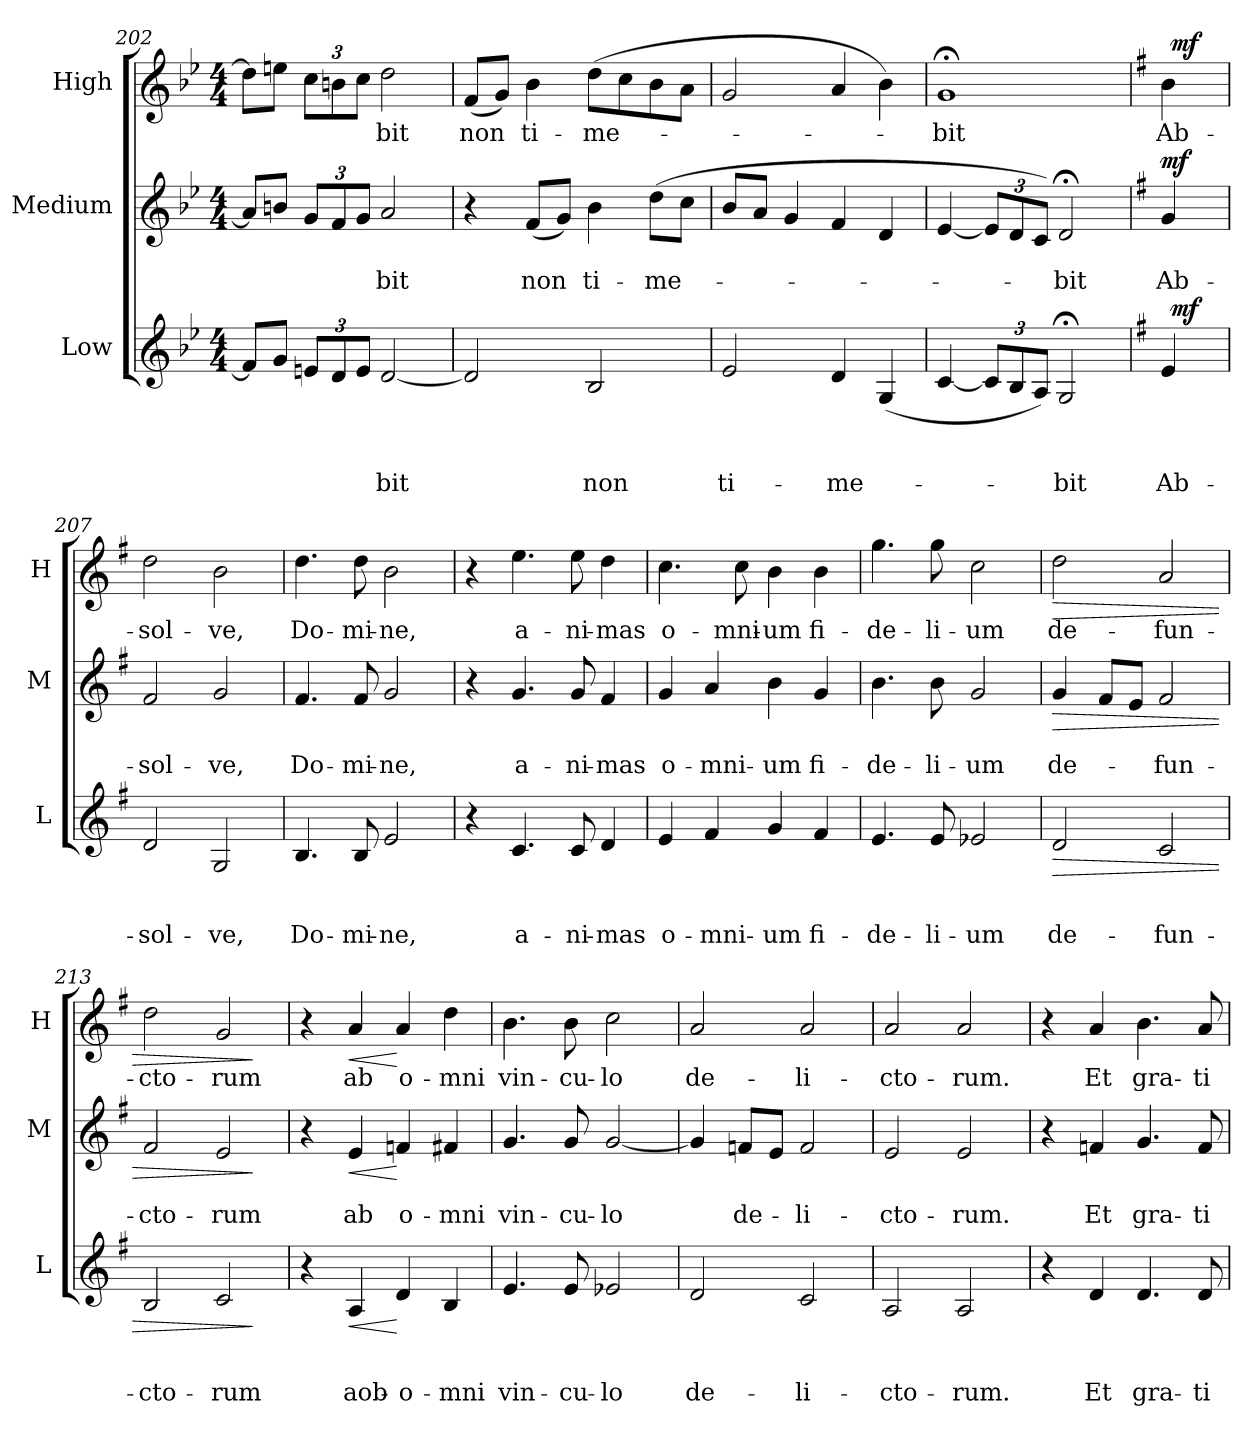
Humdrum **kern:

**kern	**text	**text	**text	**dynam	**kern	**text	**text	**dynam	**kern	**text	**dynam
*part3	*part3	*part3	*part3	*part3	*part2	*part2	*part2	*part2	*part1	*part1	*part1
*staff3	*staff3	*staff3	*staff3	*staff3	*staff2	*staff2	*staff2	*staff2	*staff1	*staff1	*staff1
*I"Low	*	*	*	*	*I"Medium	*	*	*	*I"High	*	*
*I'L	*	*	*	*	*I'M	*	*	*	*I'H	*	*
*clefG2	*	*	*	*	*clefG2	*	*	*	*clefG2	*	*
*k[b-e-]	*	*	*	*	*k[b-e-]	*	*	*	*k[b-e-]	*	*
*B-:	*	*	*	*	*B-:	*	*	*	*B-:	*	*
*M4/4	*	*	*	*	*M4/4	*	*	*	*M4/4	*	*
=202	=202	=202	=202	=202	=202	=202	=202	=202	=202	=202	=202
8f/L]	.	.	.	.	8a/L]	.	.	.	8dd\L]	.	.
8g/J	.	.	.	.	8bn/J	.	.	.	8een\J	.	.
*Xbrackettup	*	*	*	*	*Xbrackettup	*	*	*	*Xbrackettup	*	*
12en/L	.	.	.	.	12g/L	.	.	.	12cc\L	.	.
12d/	.	.	.	.	12f/	.	.	.	12bn\	.	.
12e/J	.	.	.	.	12g/J	.	.	.	12cc\J	.	.
!	!	!	!LO:LY:b	!	!	!	!LO:LY:b	!	!	!LO:LY:b	!
[<2d/	.	.	-bit	.	2a/	.	-bit	.	2dd\	-bit	.
=203	=203	=203	=203	=203	=203	=203	=203	=203	=203	=203	=203
!	!	!	!	!	!	!	!	!	!	!LO:LY:b	!
2d/]	.	.	.	.	4r	.	.	.	(<8f/L	non	.
.	.	.	.	.	.	.	.	.	8g/J)	.	.
!	!	!	!	!	!	!	!LO:LY:b	!	!	!LO:LY:b	!
.	.	.	.	.	(<8f/L	.	non	.	4b-\	ti-	.
.	.	.	.	.	8g/J)	.	.	.	.	.	.
!	!	!	!LO:LY:b	!	!	!	!LO:LY:b	!	!	!LO:LY:b	!
2B-/	.	.	non	.	4b-\	.	ti-	.	(>8dd\L	-me-	.
.	.	.	.	.	.	.	.	.	8cc\	.	.
!	!	!	!	!	!	!	!LO:LY:b	!	!	!	!
.	.	.	.	.	(>8dd\L	.	-me-	.	8b-\	.	.
.	.	.	.	.	8cc\J	.	.	.	8a\J	.	.
=204	=204	=204	=204	=204	=204	=204	=204	=204	=204	=204	=204
!	!	!	!LO:LY:b	!	!	!	!	!	!	!	!
2e-/	.	.	ti-	.	8b-/L	.	.	.	2g/	.	.
.	.	.	.	.	8a/J	.	.	.	.	.	.
.	.	.	.	.	4g/	.	.	.	.	.	.
!	!	!	!LO:LY:b	!	!	!	!	!	!	!	!
4d/	.	.	-me-	.	4f/	.	.	.	4a/	.	.
(<4G/	.	.	.	.	4d/	.	.	.	4b-\)	.	.
=205	=205	=205	=205	=205	=205	=205	=205	=205	=205	=205	=205
!	!	!	!	!	!	!	!	!	!	!LO:LY:b	!
[<4c/	.	.	.	.	[<4e-/	.	.	.	1g;	-bit	.
12c/L]	.	.	.	.	12e-/L]	.	.	.	.	.	.
12B-/	.	.	.	.	12d/	.	.	.	.	.	.
12A/J)	.	.	.	.	12c/J)	.	.	.	.	.	.
!	!	!	!LO:LY:b	!	!	!	!LO:LY:b	!	!	!	!
2G;/	.	.	-bit	.	2d;/	.	-bit	.	.	.	.
!!LO:PB:g=z
=206!	=206!	=206!	=206!	=206!	=206!	=206!	=206!	=206!	=206!	=206!	=206!
*k[f#]	*	*	*	*	*k[f#]	*	*	*	*k[f#]	*	*
*G:	*	*	*	*	*G:	*	*	*	*G:	*	*
!	!	!	!LO:LY:b	!	!	!	!LO:LY:b	!LO:DY:a	!	!LO:LY:b	!
*^	*	*	*	*	*	*	*	*	*^	*	*
4e/	48ryy	.	.	Ab-	.	4g/	.	Ab-	mf	4b\	48ryy	Ab-	.
!	!	!	!	!	!LO:DY:a	!	!	!	!	!	!	!	!LO:DY:a
.	6ryy	.	.	.	mf	.	.	.	.	.	6ryy	.	mf
.	24.ryy	.	.	.	.	.	.	.	.	.	24.ryy	.	.
=207	=207	=207	=207	=207	=207	=207	=207	=207	=207	=207	=207	=207	=207
!	!	!	!	!LO:LY:b	!	!	!	!LO:LY:b	!	!	!	!LO:LY:b	!
*v	*v	*	*	*	*	*	*	*	*	*v	*v	*	*
2d/	.	.	-sol-	.	2f#/	.	-sol-	.	2dd\	-sol-	.
!	!	!	!LO:LY:b	!	!	!	!LO:LY:b	!	!	!LO:LY:b	!
2G/	.	.	-ve,	.	2g/	.	-ve,	.	2b\	-ve,	.
=208	=208	=208	=208	=208	=208	=208	=208	=208	=208	=208	=208
!	!	!	!LO:LY:b	!	!	!	!LO:LY:b	!	!	!LO:LY:b	!
4.B/	.	.	Do-	.	4.f#/	.	Do-	.	4.dd\	Do-	.
!	!	!	!LO:LY:b	!	!	!	!LO:LY:b	!	!	!LO:LY:b	!
8B/	.	.	-mi-	.	8f#/	.	-mi-	.	8dd\	-mi-	.
!	!	!	!LO:LY:b	!	!	!	!LO:LY:b	!	!	!LO:LY:b	!
2e/	.	.	-ne,	.	2g/	.	-ne,	.	2b\	-ne,	.
=209	=209	=209	=209	=209	=209	=209	=209	=209	=209	=209	=209
4r	.	.	.	.	4r	.	.	.	4r	.	.
!	!	!	!LO:LY:b	!	!	!	!LO:LY:b	!	!	!LO:LY:b	!
4.c/	.	.	a-	.	4.g/	.	a-	.	4.ee\	a-	.
!	!	!	!LO:LY:b	!	!	!	!LO:LY:b	!	!	!LO:LY:b	!
8c/	.	.	-ni-	.	8g/	.	-ni-	.	8ee\	-ni-	.
!	!	!	!LO:LY:b	!	!	!	!LO:LY:b	!	!	!LO:LY:b	!
4d/	.	.	-mas	.	4f#/	.	-mas	.	4dd\	-mas	.
=210	=210	=210	=210	=210	=210	=210	=210	=210	=210	=210	=210
!	!	!	!LO:LY:b	!	!	!	!LO:LY:b	!	!	!LO:LY:b	!
4e/	.	.	o-	.	4g/	.	o-	.	4.cc\	o-	.
!	!	!	!LO:LY:b	!	!	!	!LO:LY:b	!	!	!	!
4f#/	.	.	-mni-	.	4a/	.	-mni-	.	.	.	.
!	!	!	!	!	!	!	!	!	!	!LO:LY:b	!
.	.	.	.	.	.	.	.	.	8cc\	-mni-	.
!	!	!	!LO:LY:b	!	!	!	!LO:LY:b	!	!	!LO:LY:b:rj	!
4g/	.	.	-um	.	4b\	.	-um	.	4b\	-um	.
!	!	!	!LO:LY:b	!	!	!	!LO:LY:b	!	!	!LO:LY:b	!
4f#/	.	.	fi-	.	4g/	.	fi-	.	4b\	fi-	.
!!LO:LB:g=z
=211	=211	=211	=211	=211	=211	=211	=211	=211	=211	=211	=211
!	!	!	!LO:LY:b	!	!	!	!LO:LY:b	!	!	!LO:LY:b	!
4.e/	.	.	-de-	.	4.b\	.	-de-	.	4.gg\	-de-	.
!	!	!	!LO:LY:b	!	!	!	!LO:LY:b	!	!	!LO:LY:b	!
8e/	.	.	-li-	.	8b\	.	-li-	.	8gg\	-li-	.
!	!	!	!LO:LY:b	!	!	!	!LO:LY:b	!	!	!LO:LY:b	!
2e-X/	.	.	-um	.	2g/	.	-um	.	2cc\	-um	.
=212	=212	=212	=212	=212	=212	=212	=212	=212	=212	=212	=212
!	!	!	!LO:LY:b	!LO:HP:b	!	!	!LO:LY:b	!LO:HP:b	!	!LO:LY:b	!LO:HP:b
2d/	.	.	de-	>	4g/	.	de-	>	2dd\	de-	>
.	.	.	.	.	8f#/L	.	.	.	.	.	.
.	.	.	.	.	8e/J	.	.	.	.	.	.
!	!	!	!LO:LY:b	!	!	!	!LO:LY:b	!	!	!LO:LY:b	!
2c/	.	.	-fun-	.	2f#/	.	-fun-	.	2a/	-fun-	.
=213	=213	=213	=213	=213	=213	=213	=213	=213	=213	=213	=213
!	!	!	!LO:LY:b	!	!	!	!LO:LY:b	!	!	!LO:LY:b	!
2B/	.	.	-cto-	.	2f#/	.	-cto-	.	2dd\	-cto-	.
!	!	!	!LO:LY:b	!	!	!	!LO:LY:b	!	!	!LO:LY:b	!
2c/	.	.	-rum	.	2e/	.	-rum	.	2g/	-rum	.
.	.	.	.	]	.	.	.	]	.	.	]
=214	=214	=214	=214	=214	=214	=214	=214	=214	=214	=214	=214
4r	.	.	.	.	4r	.	.	.	4r	.	.
!	!	!	!LO:LY:b	!LO:HP:b	!	!	!LO:LY:b	!LO:HP:b	!	!LO:LY:b	!LO:HP:b
4A/	.	.	aob-	<	4e/	.	ab	<	4a/	ab	<
!	!	!	!LO:LY:b	!	!	!	!LO:LY:b	!	!	!LO:LY:b	!
4d/	.	.	-o-	[	4fn/	.	o-	[	4a/	o-	[
!	!	!	!LO:LY:b	!	!	!	!LO:LY:b	!	!	!LO:LY:b	!
4B/	.	.	-mni	.	4f#X/	.	-mni	.	4dd\	-mni	.
=215	=215	=215	=215	=215	=215	=215	=215	=215	=215	=215	=215
!	!	!	!LO:LY:b	!	!	!	!LO:LY:b	!	!	!LO:LY:b	!
4.e/	.	.	vin-	.	4.g/	.	vin-	.	4.b\	vin-	.
!	!	!	!LO:LY:b	!	!	!	!LO:LY:b	!	!	!LO:LY:b	!
8e/	.	.	-cu-	.	8g/	.	-cu-	.	8b\	-cu-	.
!	!	!	!LO:LY:b	!	!	!	!LO:LY:b	!	!	!LO:LY:b	!
2e-X/	.	.	-lo	.	[<2g/	.	-lo	.	2cc\	-lo	.
=216	=216	=216	=216	=216	=216	=216	=216	=216	=216	=216	=216
!	!	!	!LO:LY:b	!	!	!	!	!	!	!LO:LY:b	!
2d/	.	.	de-	.	4g/]	.	.	.	2a/	de-	.
!	!	!	!	!	!	!	!LO:LY:b	!	!	!	!
.	.	.	.	.	8fn/L	.	de-	.	.	.	.
.	.	.	.	.	8e/J	.	.	.	.	.	.
!	!	!	!LO:LY:b	!	!	!	!LO:LY:b	!	!	!LO:LY:b	!
2c/	.	.	-li-	.	2f/	.	-li-	.	2a/	-li-	.
!!LO:LB:g=z
=217	=217	=217	=217	=217	=217	=217	=217	=217	=217	=217	=217
!	!	!	!LO:LY:b	!	!	!	!LO:LY:b	!	!	!LO:LY:b	!
2A/	.	.	-cto-	.	2e/	.	-cto-	.	2a/	-cto-	.
!	!	!	!LO:LY:b	!	!	!	!LO:LY:b	!	!	!LO:LY:b	!
2A/	.	.	-rum.	.	2e/	.	-rum.	.	2a/	-rum.	.
=218	=218	=218	=218	=218	=218	=218	=218	=218	=218	=218	=218
4r	.	.	.	.	4r	.	.	.	4r	.	.
!	!	!	!LO:LY:b	!	!	!	!LO:LY:b	!	!	!LO:LY:b	!
4d/	.	.	Et	.	4fn/	.	Et	.	4a/	Et	.
!	!	!	!LO:LY:b	!	!	!	!LO:LY:b	!	!	!LO:LY:b	!
4.d/	.	.	gra-	.	4.g/	.	gra-	.	4.b\	gra-	.
!	!	!	!LO:LY:b	!	!	!	!LO:LY:b	!	!	!LO:LY:b	!
8d/	.	.	-ti-	.	8f/	.	-ti-	.	8a/	-ti-	.
=	=	=	=	=	=	=	=	=	=	=	=
*-	*-	*-	*-	*-	*-	*-	*-	*-	*-	*-	*-
